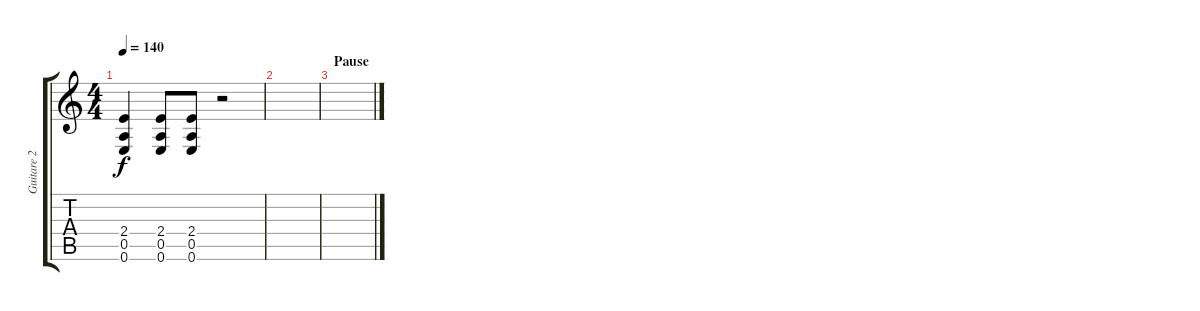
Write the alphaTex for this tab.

\track ("Guitare 2" "Guitare 2") {instrument overdrivenguitar}
\staff {score tabs}
\tuning (E4 B3 G3 D3 A2 E2) {hide}
\ts (4 4)
\tempo 140
\clef g2
\ks c
(2.4 0.5 0.6).4{dy f} (2.4 0.5 0.6).8 (2.4 0.5 0.6).8 r.2 |
|
\section ("" "Pause")
